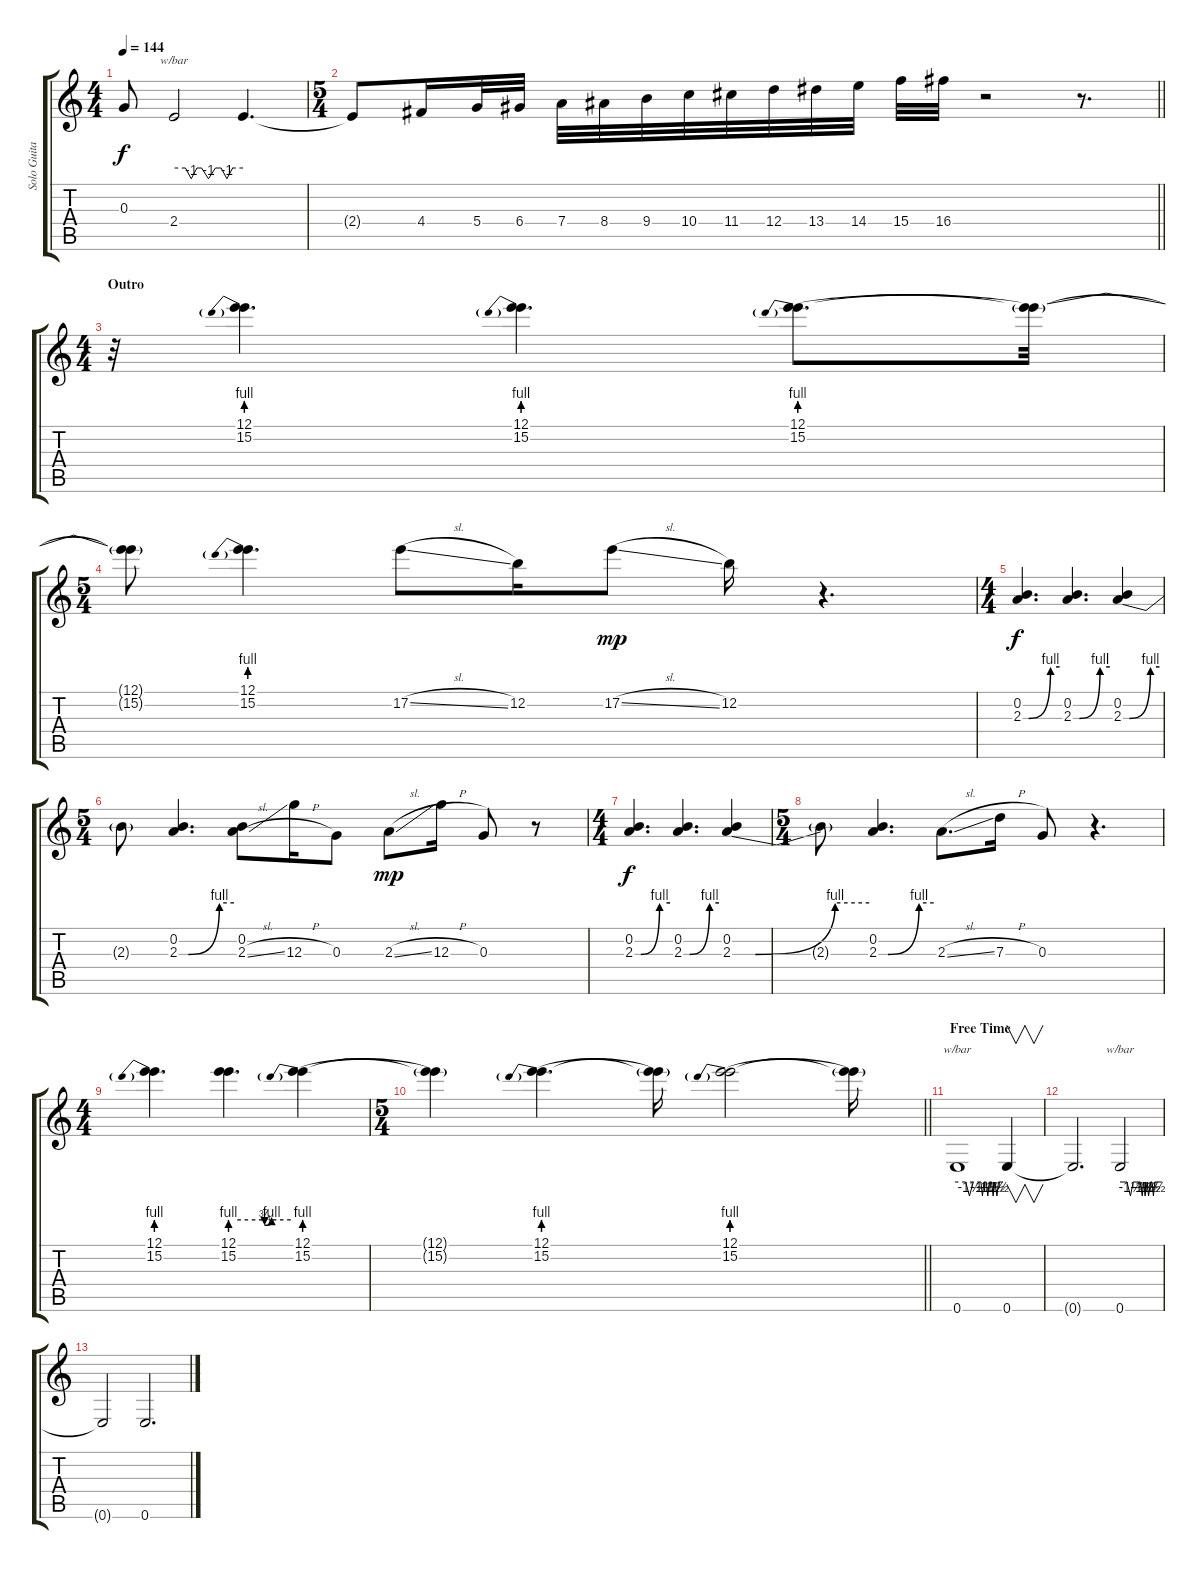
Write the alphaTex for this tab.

\track ("Solo Guitar" "Solo Guita") {instrument overdrivenguitar}
\staff {score tabs}
\tuning (E4 B3 G3 D3 A2 E2) {hide}
\ts (4 4)
\tempo 144
\clef g2
\ks c
0.3.8{dy f} 2.4.2{tbe (custom default 0 0 10 0 15 -4 20 0 24 0 30 -4 36 0 41 0 46 -4 51 0 60 0)} 2.4{t}.4{d} |
\ts (5 4)
\barLineRight lightlight
2.4{t}.8 4.4.16 5.4.32 6.4.32 7.4.32 8.4.32 9.4.32 10.4.32 11.4.32 12.4.32 13.4.32 14.4.32 15.4.32 16.4.32 r.2 r.8{d} |
\ts (4 4)
\section ("" "Outro")
r.32 (12.1 15.2{be (prebend 0 4 60 4)}).4{d} (12.1 15.2{be (prebend 0 4 60 4)}).4{d} (12.1 15.2{be (prebend 0 4 60 4)}).8{d} (12.1{t} 15.2{t}).32 |
\ts (5 4)
(12.1{t} 15.2{t}).8 (12.1 15.2{be (prebend 0 4 60 4)}).4{d} 17.2{sl}.8 12.2.16 17.2{sl}.8{dy mp} 12.2.16 r.4{d} |
\ts (4 4)
(0.2 2.3{be (custom 0 0 9 0 45 4 60 4)}).4{d dy f} (0.2 2.3{be (custom 0 0 10 0 44 4 60 4)}).4{d} (0.2 2.3{be (custom 0 0 10 0 45 4 60 4)}).4 |
\ts (5 4)
2.3{t}.8 (0.2 2.3{be (custom 0 0 10 0 44 4 60 4)}).4{d} (0.2 2.3{sl}).8 12.3{h}.16 0.3.8 2.3{sl}.8{dy mp} 12.3{h}.16 0.3.8 r.8 |
\ts (4 4)
(0.2 2.3{be (custom 0 0 10 0 42 4 60 4)}).4{d dy f} (0.2 2.3{be (custom 0 0 10 0 44 4 60 4)}).4{d} (0.2 2.3{be (custom 0 0 10 0 45 4 60 4)}).4 |
\ts (5 4)
2.3{t}.8 (0.2 2.3{be (custom 0 0 10 0 44 4 60 4)}).4{d} 2.3{sl}.8{d} 7.3{h}.16 0.3.8 r.4{d} |
\ts (4 4)
(12.1 15.2{be (prebend 0 4 60 4)}).4{d} (12.1 15.2{be (custom 0 4 32 4 34 3 41 4 60 4)}).4{d} (12.1 15.2{be (prebend 0 4 60 4)}).4 |
\ts (5 4)
\barLineRight lightlight
(12.1{t} 15.2{t}).4 (12.1 15.2{be (prebend 0 4 60 4)}).4{d} (12.1{t} 15.2{t}).16 (12.1 15.2{be (prebend 0 4 60 4)}).2 (12.1{t} 15.2{t}).16 |
\section ("" "Free Time")
0.6.1{tbe (custom default 0 0 11 0 16 -6 21 0 31 0 33 -6 35 0 38 0 40 -6 42 0 45 0 47 -6 49 0 52 -6 54 0 60 0) volume 1} 0.6.4{v} |
0.6{t}.2{d} 0.6.2{tbe (custom default 0 0 10 0 15 -6 19 0 29 0 32 -6 34 0 36 -6 39 0 41 -6 44 0 46 0 48 -6 50 0 60 0)} |
0.6{t}.2 0.6.2{d}
